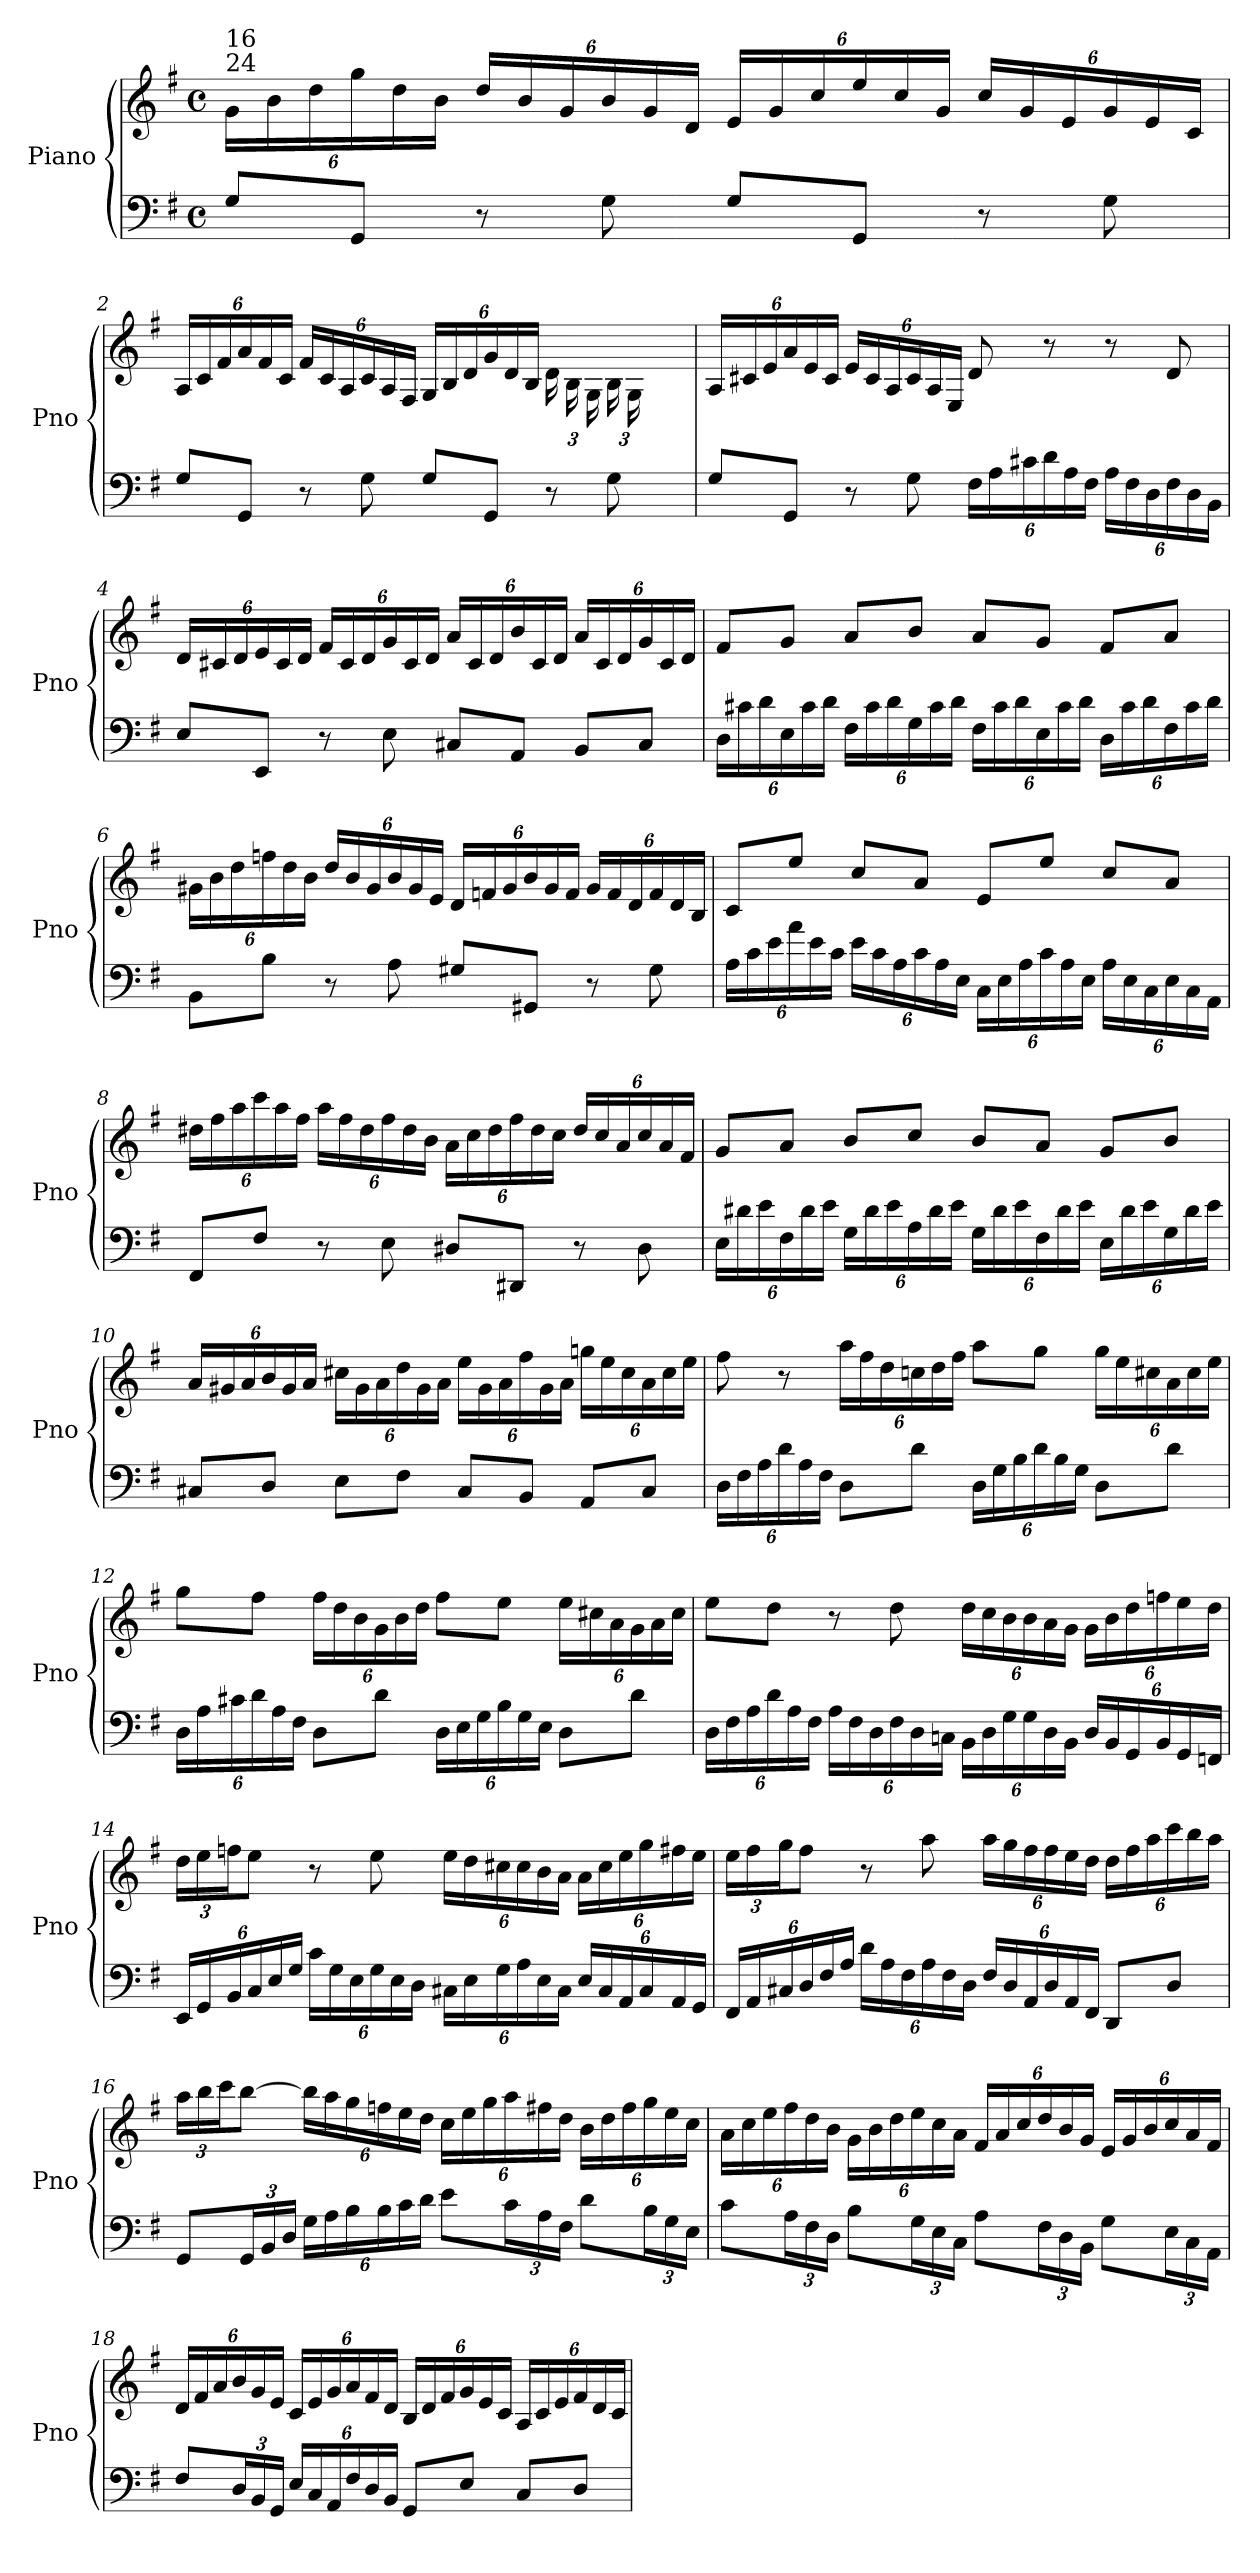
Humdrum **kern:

**kern	**kern
*part1	*part1
*staff2	*staff1
*I"Piano	*
*I'Pno	*
*clefF4	*clefG2
*k[f#]	*k[f#]
*M4/4	*M4/4
*met(c)	*met(c)
*	*Xbrackettup
=1	=1
!	!LO:TX:a:t=24
!	!LO:TX:a:t=16
8G/L	24g\LL
.	24b\
.	24dd\
8GG/J	24gg\
.	24dd\
.	24b\JJ
8r	24dd/LL
.	24b/
.	24g/
8G\	24b/
.	24g/
.	24d/JJ
8G/L	24e/LL
.	24g/
.	24cc/
8GG/J	24ee/
.	24cc/
.	24g/JJ
8r	24cc/LL
.	24g/
.	24e/
8G\	24g/
.	24e/
.	24c/JJ
=2	=2
*^	*
24%23ryy	8G/L	24A/LL
.	.	24c/
.	.	24f#/
.	8GG/J	24a/
.	.	24f#/
.	.	24c/JJ
.	8r	24f#/LL
.	.	24c/
.	.	24A/
.	8G\	24c/
.	.	24A/
.	.	24F#/JJ
.	8G/L	24G/LL
.	.	24B/
.	.	24d/
.	8GG/J	24g/
.	.	24d/
.	.	24B/JJ
.	8r	24d\LL
.	.	24B\
.	.	24G\
.	8G\	24B\
.	.	24G\
24E/JJ	.	24ryy
*v	*v	*
!!LO:LB:g=z
=3	=3
8G/L	24A/LL
.	24c#X/
.	24e/
8GG/J	24a/
.	24e/
.	24c#/JJ
8r	24e/LL
.	24c#/
.	24A/
8G\	24c#/
.	24A/
.	24E/JJ
*Xbrackettup	*
24F#\LL	8d/
24A\	.
24c#X\	.
24d\	8r
24A\	.
24F#\JJ	.
24A\LL	8r
24F#\	.
24D\	.
24F#\	8d/
24D\	.
24BB\JJ	.
=4	=4
8E/L	24d/LL
.	24c#X/
.	24d/
8EE/J	24e/
.	24c#/
.	24d/JJ
8r	24f#/LL
.	24c#/
.	24d/
8E\	24g/
.	24c#/
.	24d/JJ
8C#X/L	24a/LL
.	24c#/
.	24d/
8AA/J	24b/
.	24c#/
.	24d/JJ
8BB/L	24a/LL
.	24c#/
.	24d/
8C#/J	24g/
.	24c#/
.	24d/JJ
!!LO:LB:g=z
=5	=5
24D\LL	8f#/L
24c#X\	.
24d\	.
24E\	8g/J
24c#\	.
24d\JJ	.
24F#\LL	8a/L
24c#\	.
24d\	.
24G\	8b/J
24c#\	.
24d\JJ	.
24F#\LL	8a/L
24c#\	.
24d\	.
24E\	8g/J
24c#\	.
24d\JJ	.
24D\LL	8f#/L
24c#\	.
24d\	.
24F#\	8a/J
24c#\	.
24d\JJ	.
=6	=6
8BB\L	24g#X\LL
.	24b\
.	24dd\
8B\J	24ffn\
.	24dd\
.	24b\JJ
8r	24dd/LL
.	24b/
.	24g#/
8A\	24b/
.	24g#/
.	24e/JJ
8G#X/L	24d/LL
.	24fn/
.	24g#/
8GG#X/J	24b/
.	24g#/
.	24f/JJ
8r	24g#/LL
.	24f/
.	24d/
8G#\	24f/
.	24d/
.	24B/JJ
!!LO:LB:g=z
=7	=7
24A\LL	8c/L
24c\	.
24e\	.
24a\	8ee/J
24e\	.
24c\JJ	.
24e\LL	8cc/L
24c\	.
24A\	.
24c\	8a/J
24A\	.
24E\JJ	.
24C\LL	8e/L
24E\	.
24A\	.
24c\	8ee/J
24A\	.
24E\JJ	.
24A\LL	8cc/L
24E\	.
24C\	.
24E\	8a/J
24C\	.
24AA\JJ	.
=8	=8
8FF#/L	24dd#X\LL
.	24ff#\
.	24aa\
8F#/J	24ccc\
.	24aa\
.	24ff#\JJ
8r	24aa\LL
.	24ff#\
.	24dd#\
8E\	24ff#\
.	24dd#\
.	24b\JJ
8D#X/L	24a\LL
.	24cc\
.	24dd#\
8DD#X/J	24ff#\
.	24dd#\
.	24cc\JJ
8r	24dd#/LL
.	24cc/
.	24a/
8D#\	24cc/
.	24a/
.	24f#/JJ
!!LO:PB:g=z
=9	=9
24E\LL	8g/L
24d#X\	.
24e\	.
24F#\	8a/J
24d#\	.
24e\JJ	.
24G\LL	8b/L
24d#\	.
24e\	.
24A\	8cc/J
24d#\	.
24e\JJ	.
24G\LL	8b/L
24d#\	.
24e\	.
24F#\	8a/J
24d#\	.
24e\JJ	.
24E\LL	8g/L
24d#\	.
24e\	.
24G\	8b/J
24d#\	.
24e\JJ	.
=10	=10
8C#X/L	24a/LL
.	24g#X/
.	24a/
8D/J	24b/
.	24g#/
.	24a/JJ
8E\L	24cc#X\LL
.	24g#\
.	24a\
8F#\J	24dd\
.	24g#\
.	24a\JJ
8C#/L	24ee\LL
.	24g#\
.	24a\
8BB/J	24ff#\
.	24g#\
.	24a\JJ
8AA/L	24ggn\LL
.	24ee\
.	24cc#\
8C#/J	24a\
.	24cc#\
.	24ee\JJ
!!LO:LB:g=z
=11	=11
24D\LL	8ff#\
24F#\	.
24A\	.
24d\	8r
24A\	.
24F#\JJ	.
8D\L	24aa\LL
.	24ff#\
.	24dd\
8d\J	24ccn\
.	24dd\
.	24ff#\JJ
24D\LL	8aa\L
24G\	.
24B\	.
24d\	8gg\J
24B\	.
24G\JJ	.
8D\L	24gg\LL
.	24ee\
.	24cc#X\
8d\J	24a\
.	24cc#\
.	24ee\JJ
=12	=12
24D\LL	8gg\L
24A\	.
24c#X\	.
24d\	8ff#\J
24A\	.
24F#\JJ	.
8D\L	24ff#\LL
.	24dd\
.	24b\
8d\J	24g\
.	24b\
.	24dd\JJ
24D\LL	8ff#\L
24E\	.
24G\	.
24B\	8ee\J
24G\	.
24E\JJ	.
8D\L	24ee\LL
.	24cc#X\
.	24a\
8d\J	24g\
.	24a\
.	24cc#\JJ
!!LO:LB:g=z
=13	=13
24D\LL	8ee\L
24F#\	.
24A\	.
24d\	8dd\J
24A\	.
24F#\JJ	.
24A\LL	8r
24F#\	.
24D\	.
24F#\	8dd\
24D\	.
24Cn\JJ	.
24BB\LL	24dd\LL
24D\	24cc\
24G\	24b\
24G\	24b\
24D\	24a\
24BB\JJ	24g\JJ
24D/LL	24g\LL
24BB/	24b\
24GG/	24dd\
24BB/	24ffn\
24GG/	24ee\
24FFn/JJ	24dd\JJ
=14	=14
24EE/LL	24dd\LL
24GG/	24ee\
24BB/	24ffn\J
24C/	8ee\J
24E/	.
24G/JJ	.
24c\LL	8r
24G\	.
24E\	.
24G\	8ee\
24E\	.
24D\JJ	.
24C#X\LL	24ee\LL
24E\	24dd\
24G\	24cc#X\
24A\	24cc#\
24E\	24b\
24C#\JJ	24a\JJ
24E/LL	24a\LL
24C#/	24cc#\
24AA/	24ee\
24C#/	24gg\
24AA/	24ff#X\
24GG/JJ	24ee\JJ
!!LO:LB:g=z
=15	=15
24FF#/LL	24ee\LL
24AA/	24ff#\
24C#X/	24gg\J
24D/	8ff#\J
24F#/	.
24A/JJ	.
24d\LL	8r
24A\	.
24F#\	.
24A\	8aa\
24F#\	.
24D\JJ	.
24F#/LL	24aa\LL
24D/	24gg\
24AA/	24ff#\
24D/	24ff#\
24AA/	24ee\
24FF#/JJ	24dd\JJ
8DD/L	24dd\LL
.	24ff#\
.	24aa\
8D/J	24ccc\
.	24bb\
.	24aa\JJ
=16	=16
8GG/L	24aa\LL
.	24bb\
.	24ccc\J
24GG/L	[8bb\J
24BB/	.
24D/JJ	.
24G\LL	24bb\LL]
24A\	24aa\
24B\	24gg\
24B\	24ffn\
24c\	24ee\
24d\JJ	24dd\JJ
8e\L	24cc\LL
.	24ee\
.	24gg\
24c\L	24aa\
24A\	24ff#X\
24F#\JJ	24dd\JJ
8d\L	24b\LL
.	24dd\
.	24ff#\
24B\L	24gg\
24G\	24ee\
24E\JJ	24cc\JJ
!!LO:LB:g=z
=17	=17
8c\L	24a\LL
.	24cc\
.	24ee\
24A\L	24ff#\
24F#\	24dd\
24D\JJ	24b\JJ
8B\L	24g\LL
.	24b\
.	24dd\
24G\L	24ee\
24E\	24cc\
24C\JJ	24a\JJ
8A\L	24f#/LL
.	24a/
.	24cc/
24F#\L	24dd/
24D\	24b/
24BB\JJ	24g/JJ
8G\L	24e/LL
.	24g/
.	24b/
24E\L	24cc/
24C\	24a/
24AA\JJ	24f#/JJ
=18	=18
8F#/L	24d/LL
.	24f#/
.	24a/
24D/L	24b/
24BB/	24g/
24GG/JJ	24e/JJ
24E/LL	24c/LL
24C/	24e/
24AA/	24g/
24F#/	24a/
24D/	24f#/
24BB/JJ	24d/JJ
8GG/L	24B/LL
.	24d/
.	24f#/
8E/J	24g/
.	24e/
.	24c/JJ
8C/L	24A/LL
.	24c/
.	24e/
8D/J	24f#/
.	24d/
.	24c/JJ
=	=
*-	*-
